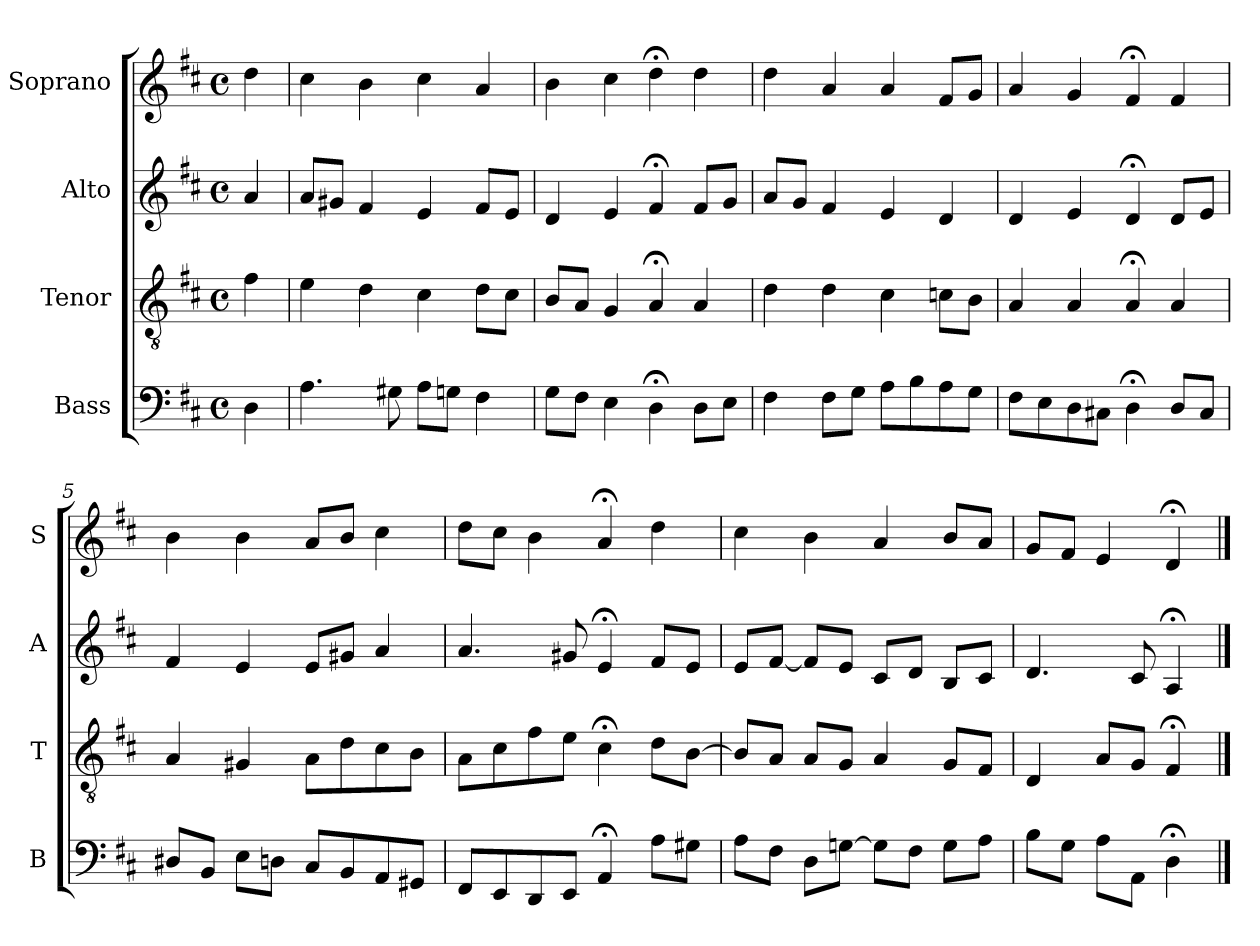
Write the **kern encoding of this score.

**kern	**kern	**kern	**kern
*part4	*part3	*part2	*part1
*staff4	*staff3	*staff2	*staff1
*I"Bass	*I"Tenor	*I"Alto	*I"Soprano
*I'B	*I'T	*I'A	*I'S
*clefF4	*clefGv2	*clefG2	*clefG2
*k[f#c#]	*k[f#c#]	*k[f#c#]	*k[f#c#]
*D:	*D:	*D:	*D:
*M4/4	*M4/4	*M4/4	*M4/4
*met(c)	*met(c)	*met(c)	*met(c)
*MM100	*MM100	*MM100	*MM100
=	=	=	=
4D	4f#	4a	4dd
=1	=1	=1	=1
4.A	4e	8aL	4cc#
.	.	8g#XJ	.
.	4d	4f#	4b
8G#X	.	.	.
8AL	4c#	4e	4cc#
8GnJ	.	.	.
4F#	8dL	8f#L	4a
.	8c#J	8eJ	.
=2	=2	=2	=2
8GL	8BL	4d	4b
8F#J	8AJ	.	.
4E	4G	4e	4cc#
4D;<	4A;<	4f#;<	4dd;<
8DL	4A	8f#L	4dd
8EJ	.	8gJ	.
=3	=3	=3	=3
4F#	4d	8aL	4dd
.	.	8gJ	.
8F#L	4d	4f#	4a
8GJ	.	.	.
8AL	4c#	4e	4a
8B	.	.	.
8A	8cnL	4d	8f#L
8GJ	8BJ	.	8gJ
=4	=4	=4	=4
8F#L	4A	4d	4a
8E	.	.	.
8D	4A	4e	4g
8C#XJ	.	.	.
4D;<	4A;<	4d;<	4f#;<
8DL	4A	8dL	4f#
8C#J	.	8eJ	.
=5	=5	=5	=5
8D#XL	4A	4f#	4b
8BBJ	.	.	.
8EL	4G#X	4e	4b
8DnJ	.	.	.
8C#L	8AL	8eL	8aL
8BB	8d	8g#XJ	8bJ
8AA	8c#	4a	4cc#
8GG#XJ	8BJ	.	.
=6	=6	=6	=6
8FF#L	8AL	4.a	8ddL
8EE	8c#	.	8cc#J
8DD	8f#	.	4b
8EEJ	8eJ	8g#X	.
4AA;<	4c#;<	4e;<	4a;<
8AL	8dL	8f#L	4dd
8G#XJ	[8BJ	8eJ	.
=7	=7	=7	=7
8AL	8BL]	8eL	4cc#
8F#J	8AJ	[8f#J	.
8DL	8AL	8f#L]	4b
[8GnJ	8GJ	8eJ	.
8GL]	4A	8c#L	4a
8F#J	.	8dJ	.
8GL	8GL	8BL	8bL
8AJ	8F#J	8c#J	8aJ
=8	=8	=8	=8
8BL	4D	4.d	8gL
8GJ	.	.	8f#J
8AL	8AL	.	4e
8AAJ	8GJ	8c#	.
4D;<	4F#;<	4A;<	4d;<
==	==	==	==
*-	*-	*-	*-
